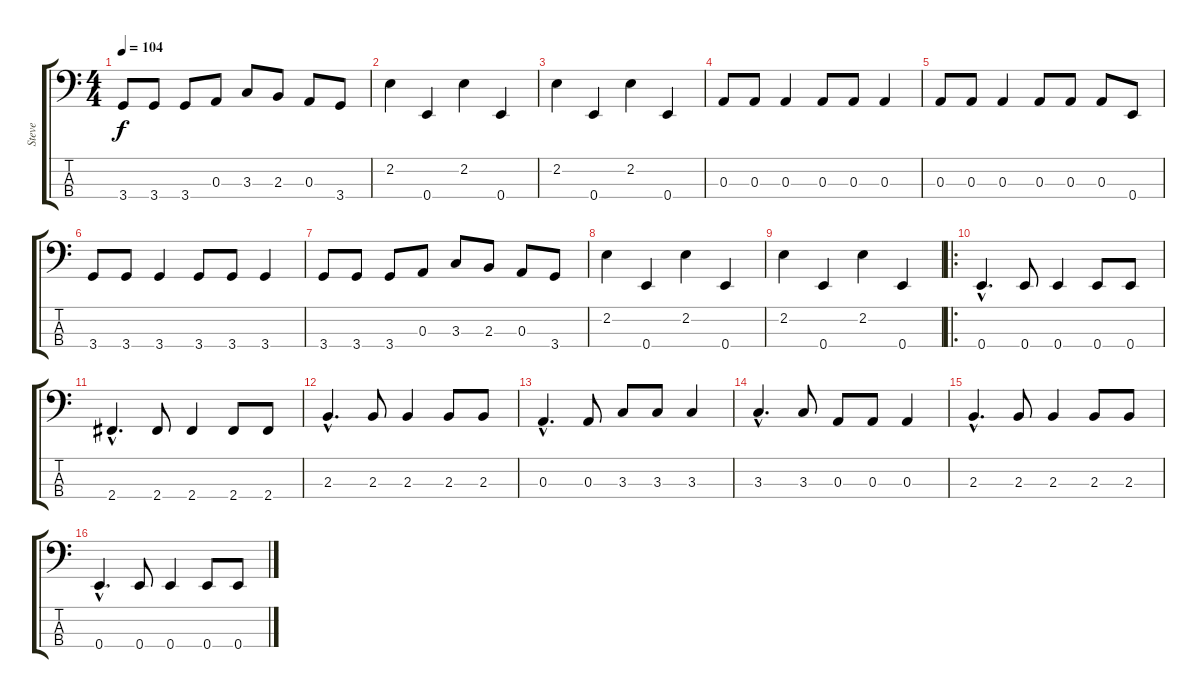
\track ("Steve" "Steve") {instrument acousticbass}
\staff {score tabs}
\tuning (G2 D2 A1 E1) {hide}
\ts (4 4)
\tempo 104
\clef f4
\ks c
3.4.8{dy f} 3.4.8 3.4.8 0.3.8 3.3.8 2.3.8 0.3.8 3.4.8 |
2.2.4 0.4.4 2.2.4 0.4.4 |
2.2.4 0.4.4 2.2.4 0.4.4 |
0.3.8 0.3.8 0.3.4 0.3.8 0.3.8 0.3.4 |
0.3.8 0.3.8 0.3.4 0.3.8 0.3.8 0.3.8 0.4.8 |
3.4.8 3.4.8 3.4.4 3.4.8 3.4.8 3.4.4 |
3.4.8 3.4.8 3.4.8 0.3.8 3.3.8 2.3.8 0.3.8 3.4.8 |
2.2.4 0.4.4 2.2.4 0.4.4 |
2.2.4 0.4.4 2.2.4 0.4.4 |
\ro
0.4{hac}.4{d} 0.4.8 0.4.4 0.4.8 0.4.8 |
2.4{hac}.4{d} 2.4.8 2.4.4 2.4.8 2.4.8 |
2.3{hac}.4{d} 2.3.8 2.3.4 2.3.8 2.3.8 |
0.3{hac}.4{d} 0.3.8 3.3.8 3.3.8 3.3.4 |
3.3{hac}.4{d} 3.3.8 0.3.8 0.3.8 0.3.4 |
2.3{hac}.4{d} 2.3.8 2.3.4 2.3.8 2.3.8 |
0.4{hac}.4{d} 0.4.8 0.4.4 0.4.8 0.4.8
